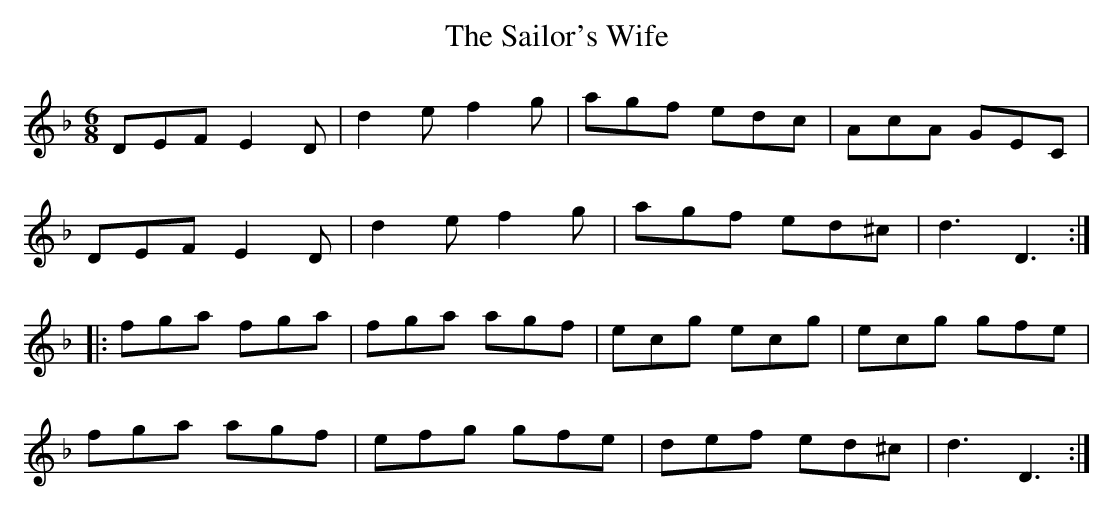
X:1
T:The Sailor's Wife
M:6/8
L:1/8
K:Dmin
DEF E2D | d2e f2g | agf edc | AcA GEC |
DEF E2D | d2e f2g | agf ed^c | d3 D3 ::
fga fga | fga agf | ecg ecg | ecg gfe |
fga agf | efg gfe | def ed^c | d3 D3 :|
